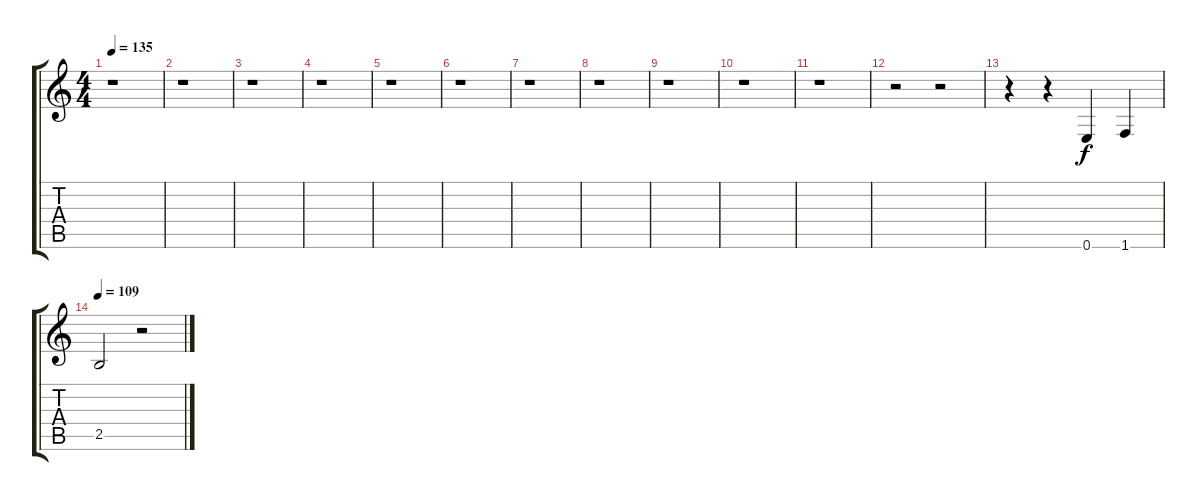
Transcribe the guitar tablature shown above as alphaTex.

\track "" {instrument overdrivenguitar}
\staff {score tabs}
\tuning (E4 B3 G3 D3 A2 E2) {hide}
\ts (4 4)
\tempo 135
\clef g2
\ks c
r.1{dy f} |
r.1 |
r.1 |
r.1 |
r.1 |
r.1 |
r.1 |
r.1 |
r.1 |
r.1 |
r.1 |
r.2 r.2 |
r.4 r.4 0.6.4 1.6.4 |
\tempo 109
2.5.2 r.2
